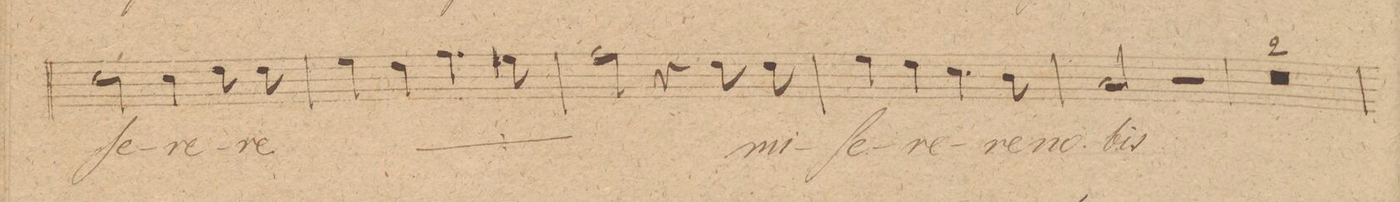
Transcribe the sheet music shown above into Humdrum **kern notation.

**kern	**text	**dynam
*I"Tenore.	*	*
*clefC4	*	*
*k[]	*	*
*met(c|)	*	*
*M2/2	*	*
2B\	-ſe-	.
4B\	-re-	.
8c\	-re	.
8c\	.	.
=15	=15	=15
*	*ij	*
4d\	mi-	.
4c\	-ſe-	.
4.e\	-re-	.
8d#X\	.	.
=16	=16	=16
2e\	-re	.
*	*Xij	*
4r	.	.
8c\	mi-	.
8c\	.	.
=17	=17	=17
4d\	-ſe-	.
4c\	-re-	.
4.B\	-re	.
8A\	no-	.
=18	=18	=18
2G/	-bis	.
2r	.	.
=19	=19	=19
0r	.	.
=20	=20	=20
=21	=21	=21
*-	*-	*-
